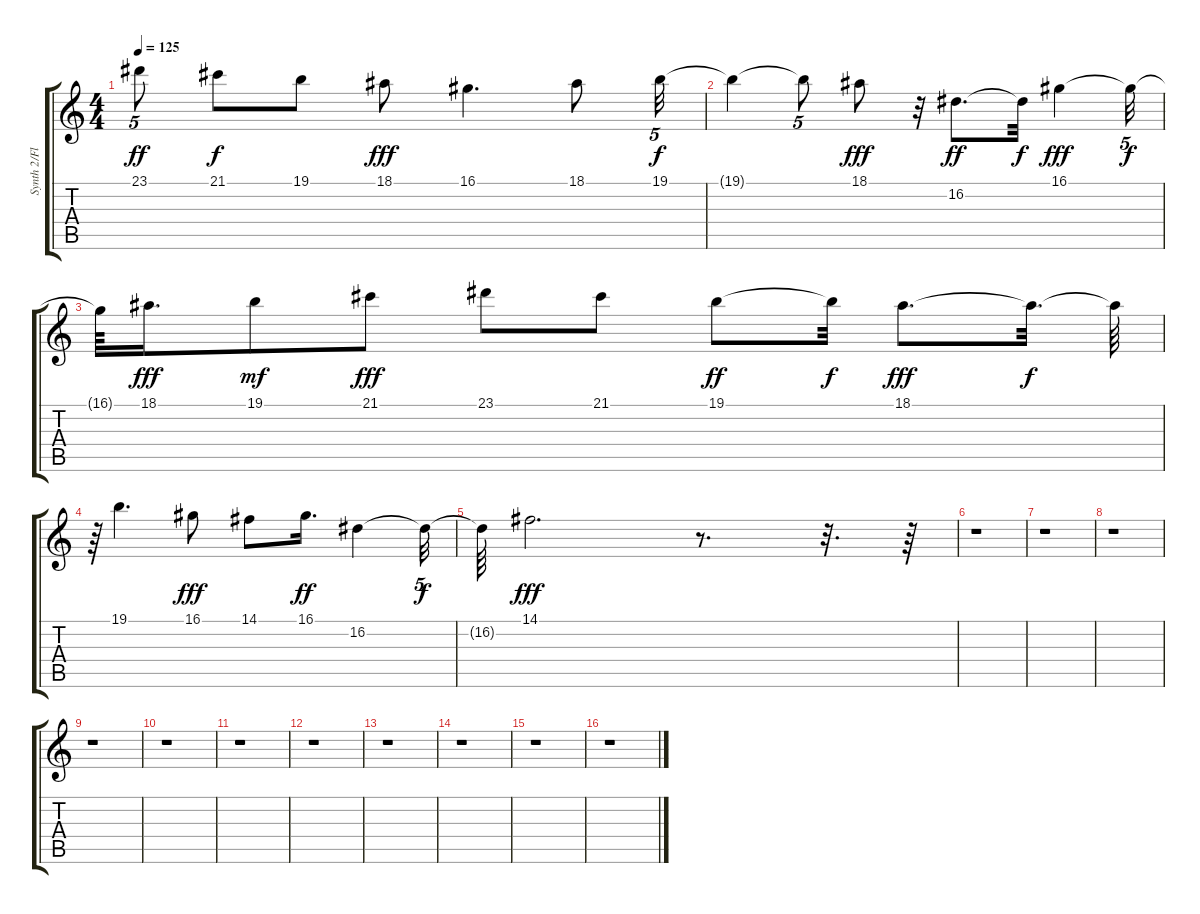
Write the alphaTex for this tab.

\track ("Synth 2/Flute at End" "Synth 2/Fl") {instrument vibraphone}
\staff {score tabs}
\tuning (E4 B3 G3 D3 A2 E2) {hide}
\ts (4 4)
\tempo 125
\clef g2
\ks c
23.1.8{tu (5 4) dy ff} 21.1.8{dy f} 19.1.8 18.1.8{dy fff} 16.1.4{d} 18.1.8 19.1.32{tu (5 4) dy f} |
19.1{t}.4 19.1{t}.8{tu (5 4)} 18.1.8{dy fff} r.32 16.2.8{d dy ff} 16.2{t}.32{dy f} 16.1.4{dy fff} 16.1{t}.32{tu (5 4) dy f} |
16.1{t}.64 18.1.16{d dy fff} 19.1.8{dy mf} 21.1.8{dy fff} 23.1.8 21.1.8 19.1.8{dy ff} 19.1{t}.32{dy f} 18.1.8{d dy fff} 18.1{t}.32{d dy f} 18.1{t}.64 |
r.64 19.1.4{d} 16.1.8{dy fff} 14.1.8 16.1.16{d dy ff} 16.2.4 16.2{t}.32{tu (5 4) dy f} |
16.2{t}.64 14.1.2{d dy fff} r.8{d} r.32{d} r.64 |
r.1 |
r.1 |
r.1 |
r.1 |
r.1 |
r.1 |
r.1 |
r.1 |
r.1 |
r.1 |
r.1
